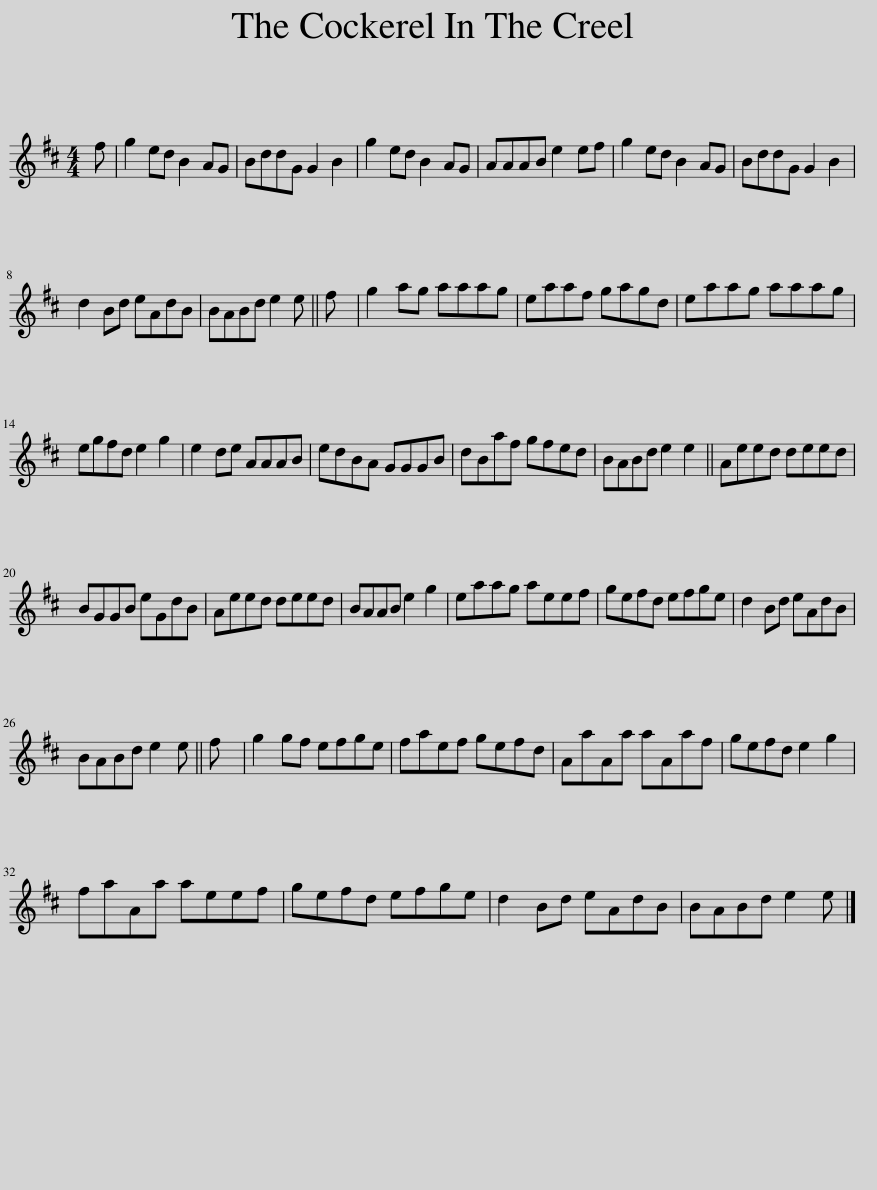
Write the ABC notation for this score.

X:1
L:1/8
M:4/4
I:linebreak $
K:D
V:1 treble
V:1
 f | g2 ed B2 AG | BddG G2 B2 | g2 ed B2 AG | AAAB e2 ef | %5
 g2 ed B2 AG | BddG G2 B2 |$ d2 Bd eAdB | BABd e2 e || f | %10
 g2 ag aaag | eaaf gagd | eaag aaag |$ egfd e2 g2 | e2 de AAAB | %15
 edBA GGGB | dBaf gfed | BABd e2 e2 || Aeed deed |$ BGGB eGdB | %20
 Aeed deed | BAAB e2 g2 | eaag aeef | gefd efge | d2 Bd eAdB |$ %25
 BABd e2 e || f | g2 gf efge | faef gefd | AaAa aAaf | %30
 gefd e2 g2 |$ faAa aeef | gefd efge | d2 Bd eAdB | BABd e2 e |] %35
